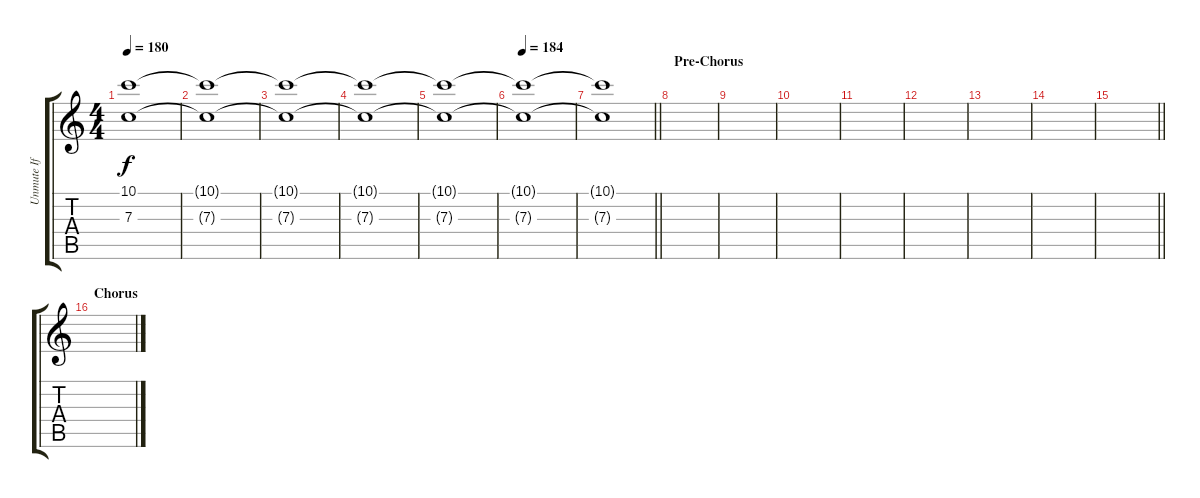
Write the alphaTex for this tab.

\track ("Unmute If Using RSE" "Unmute If ") {mute instrument overdrivenguitar}
\staff {score tabs}
\tuning (D4 A3 F3 C3 G2 C2) {hide}
\ts (4 4)
\tempo 180
\clef g2
\ks c
(10.1{t} 7.3{t}).1{dy f} |
(10.1{t} 7.3{t}).1 |
(10.1{t} 7.3{t}).1 |
(10.1{t} 7.3{t}).1 |
(10.1{t} 7.3{t}).1 |
\tempo 184
(10.1{t} 7.3{t}).1 |
\barLineRight lightlight
(10.1{t} 7.3{t}).1 |
\section ("" "Pre-Chorus")
|
|
|
|
|
|
|
\barLineRight lightlight
|
\section ("" "Chorus")
